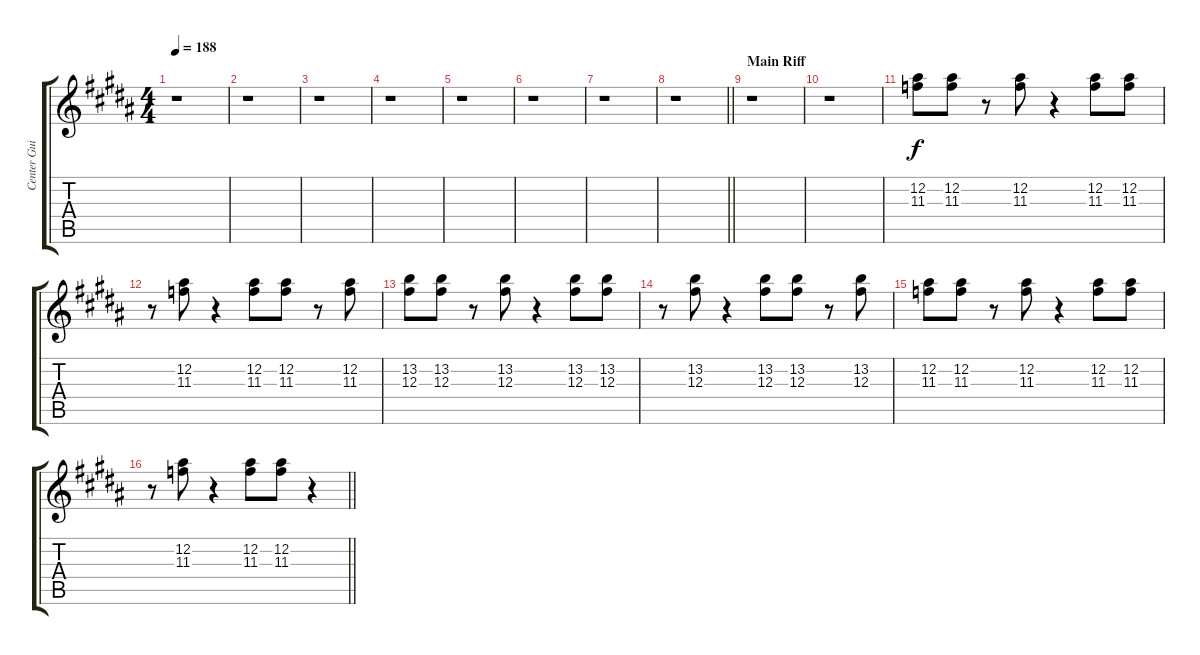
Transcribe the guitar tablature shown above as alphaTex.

\track ("Center Guitar II" "Center Gui") {instrument overdrivenguitar}
\staff {score tabs}
\tuning (Eb4 Bb3 Gb3 Db3 Ab2 Db2) {hide}
\ts (4 4)
\tempo 188
\clef g2
\ks b
r.1{dy f} |
r.1 |
r.1 |
r.1 |
r.1 |
r.1 |
r.1 |
\barLineRight lightlight
r.1 |
\section ("" "Main Riff")
r.1 |
r.1 |
(12.2 11.3).8 (12.2 11.3).8 r.8 (12.2 11.3).8 r.4 (12.2 11.3).8 (12.2 11.3).8 |
r.8 (12.2 11.3).8 r.4 (12.2 11.3).8 (12.2 11.3).8 r.8 (12.2 11.3).8 |
(13.2 12.3).8 (13.2 12.3).8 r.8 (13.2 12.3).8 r.4 (13.2 12.3).8 (13.2 12.3).8 |
r.8 (13.2 12.3).8 r.4 (13.2 12.3).8 (13.2 12.3).8 r.8 (13.2 12.3).8 |
(12.2 11.3).8 (12.2 11.3).8 r.8 (12.2 11.3).8 r.4 (12.2 11.3).8 (12.2 11.3).8 |
\barLineRight lightlight
r.8 (12.2 11.3).8 r.4 (12.2 11.3).8 (12.2 11.3).8 r.4
